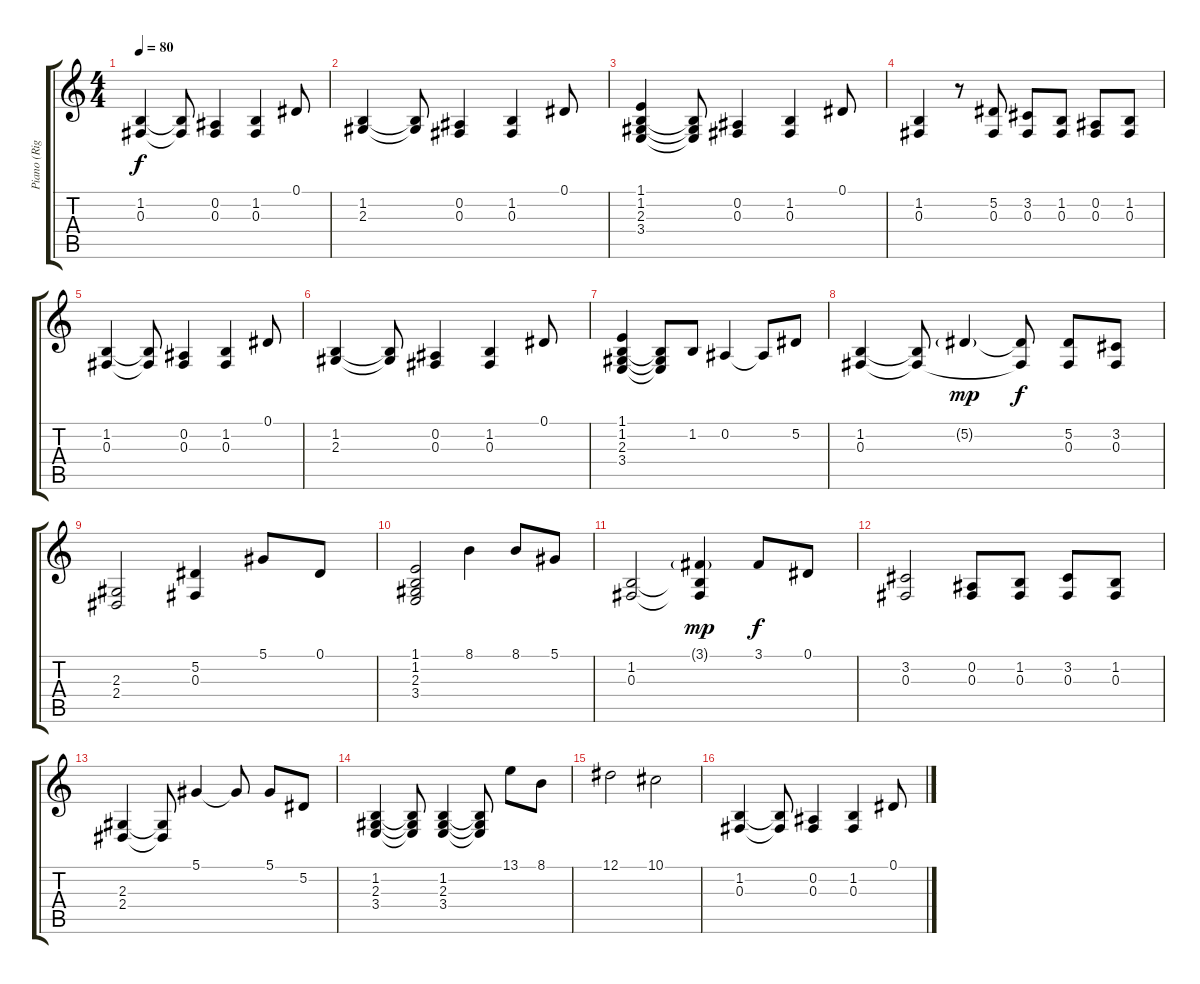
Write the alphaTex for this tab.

\track ("Piano (Right Hand)" "Piano (Rig") {instrument acousticgrandpiano}
\staff {score tabs}
\tuning (Eb4 Bb3 Gb3 Db3 Ab2 Eb2) {hide}
\ts (4 4)
\tempo 80
\clef g2
\ks c
(1.2 0.3).4{dy f} (1.2{t} 0.3{t}).8 (0.2 0.3).4 (1.2 0.3).4 0.1.8 |
(1.2 2.3).4 (1.2{t} 2.3{t}).8 (0.2 0.3).4 (1.2 0.3).4 0.1.8 |
(1.1 1.2 2.3 3.4).4 (1.2{t} 2.3{t} 3.4{t}).8 (0.2 0.3).4 (1.2 0.3).4 0.1.8 |
(1.2 0.3).4 r.8 (5.2 0.3).8 (3.2 0.3).8 (1.2 0.3).8 (0.2 0.3).8 (1.2 0.3).8 |
(1.2 0.3).4 (1.2{t} 0.3{t}).8 (0.2 0.3).4 (1.2 0.3).4 0.1.8 |
(1.2 2.3).4 (1.2{t} 2.3{t}).8 (0.2 0.3).4 (1.2 0.3).4 0.1.8 |
(1.1 1.2 2.3 3.4).4 (1.2{t} 2.3{t} 3.4{t}).8 1.2.8 0.2.4 0.2{t}.8 5.2.8 |
(1.2 0.3).4 (1.2{t} 0.3{t}).8 5.2{g}.4{dy mp} (5.2{t} 0.3{t}).8{dy f} (5.2 0.3).8 (3.2 0.3).8 |
(2.3 2.4).2 (5.2 0.3).4 5.1.8 0.1.8 |
(1.1 1.2 2.3 3.4).2 8.1.4 8.1.8 5.1.8 |
(1.2 0.3).2 (3.1{g} 1.2{t} 0.3{t}).4{dy mp} 3.1.8{dy f} 0.1.8 |
(3.2 0.3).2 (0.2 0.3).8 (1.2 0.3).8 (3.2 0.3).8 (1.2 0.3).8 |
(2.3 2.4).4 (2.3{t} 2.4{t}).8 5.1.4 5.1{t}.8 5.1.8 5.2.8 |
(1.2 2.3 3.4).4 (1.2{t} 2.3{t} 3.4{t}).8 (1.2 2.3 3.4).4 (1.2{t} 2.3{t} 3.4{t}).8 13.1.8 8.1.8 |
12.1.2 10.1.2 |
(1.2 0.3).4 (1.2{t} 0.3{t}).8 (0.2 0.3).4 (1.2 0.3).4 0.1.8
